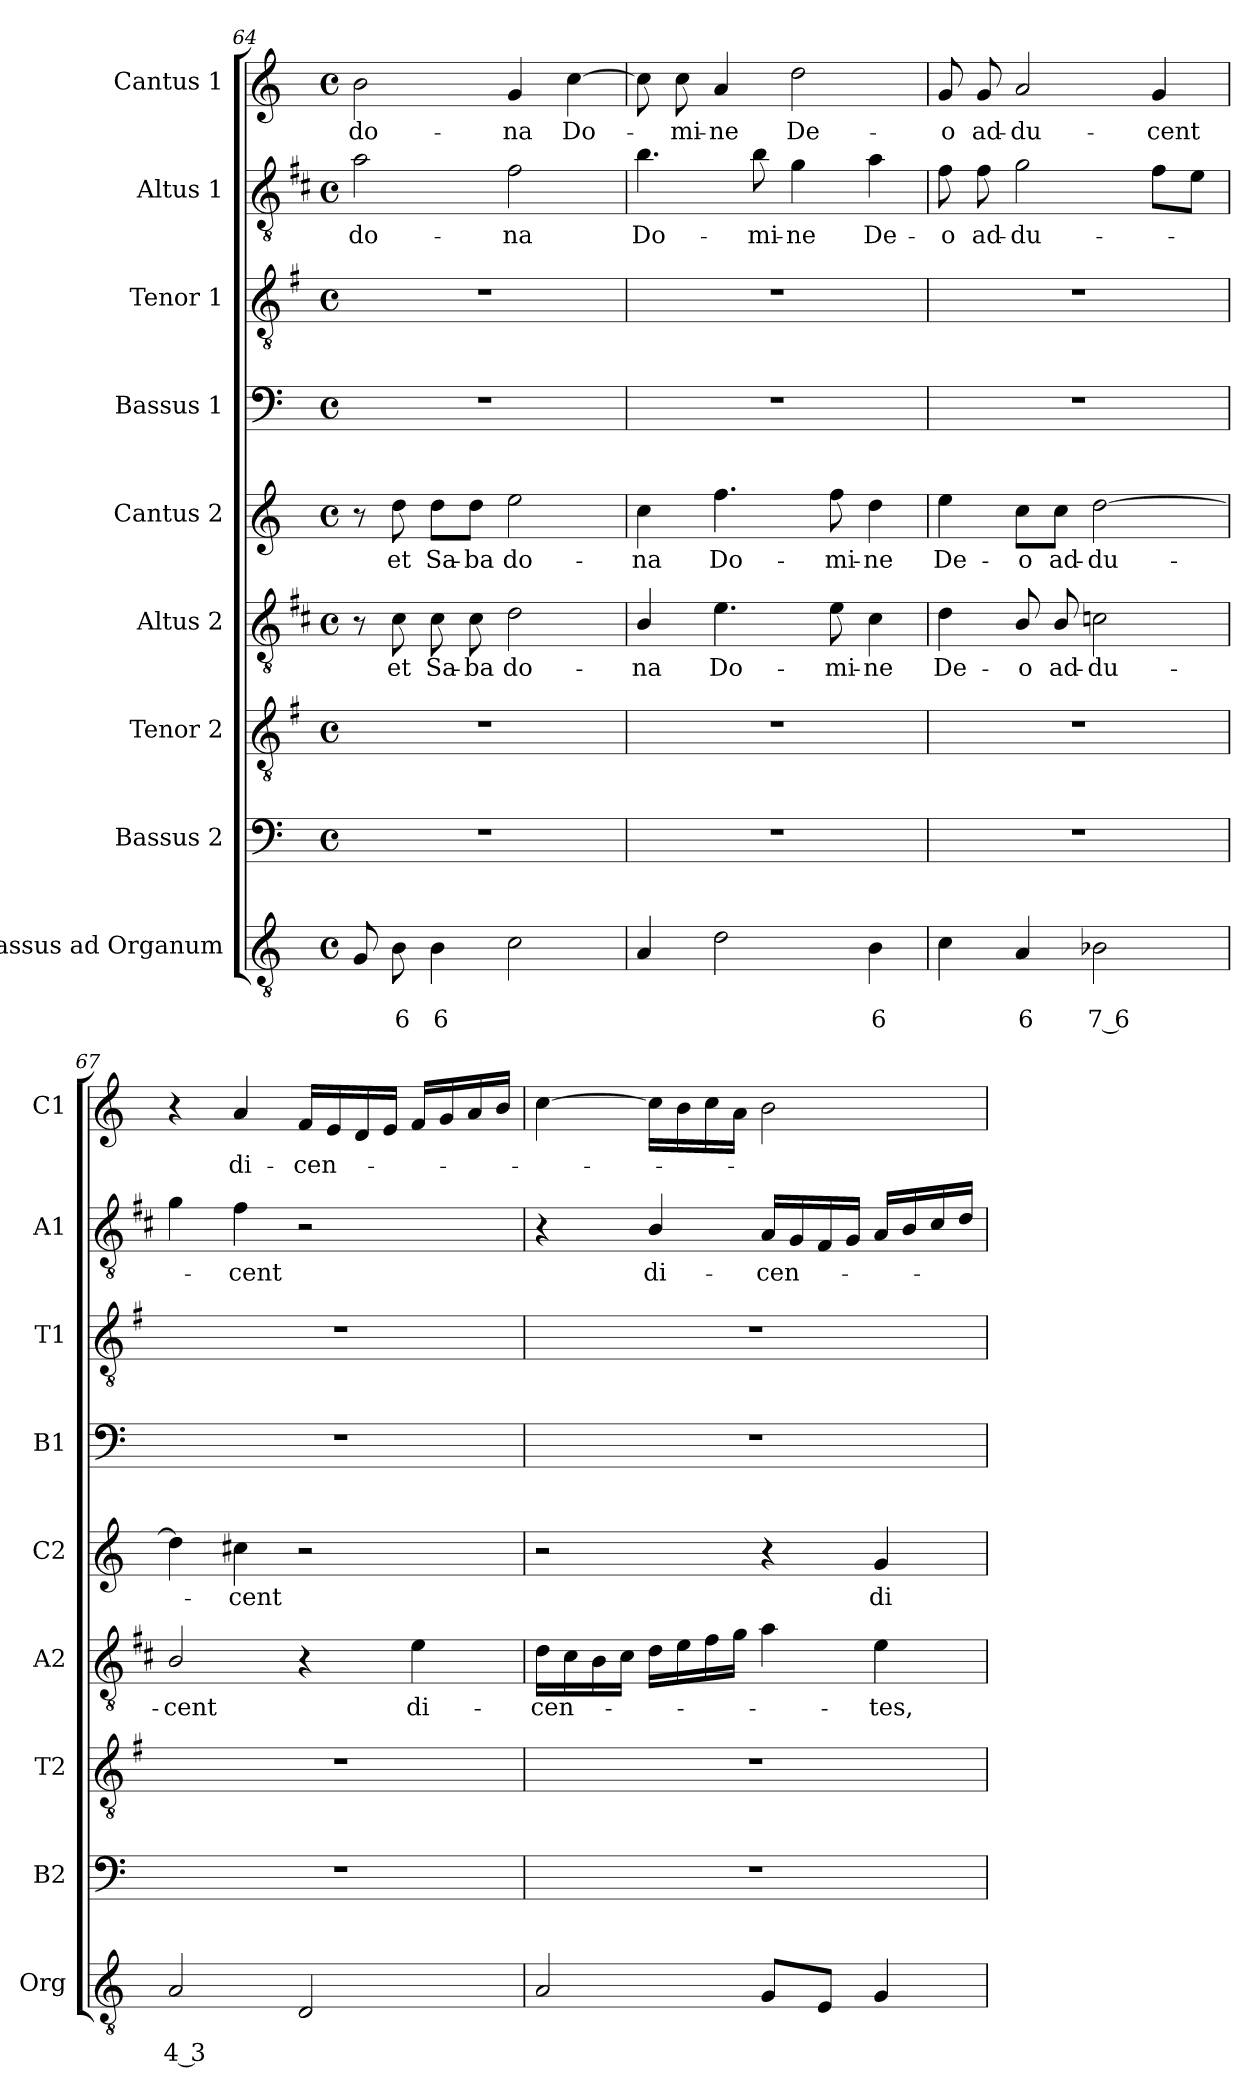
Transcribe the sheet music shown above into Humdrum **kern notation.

**kern	**text	**text	**kern	**kern	**kern	**text	**kern	**text	**kern	**kern	**kern	**text	**kern	**text
*part9	*part9	*part9	*part8	*part7	*part6	*part6	*part5	*part5	*part4	*part3	*part2	*part2	*part1	*part1
*staff9	*staff9	*staff9	*staff8	*staff7	*staff6	*staff6	*staff5	*staff5	*staff4	*staff3	*staff2	*staff2	*staff1	*staff1
*I"Bassus ad Organum	*	*	*I"Bassus 2	*I"Tenor 2	*I"Altus 2	*	*I"Cantus 2	*	*I"Bassus 1	*I"Tenor 1	*I"Altus 1	*	*I"Cantus 1	*
*I'Org	*	*	*I'B2	*I'T2	*I'A2	*	*I'C2	*	*I'B1	*I'T1	*I'A1	*	*I'C1	*
*clefGv2	*	*	*clefF4	*clefGv2	*clefGv2	*	*clefG2	*	*clefF4	*clefGv2	*clefGv2	*	*clefG2	*
*	*	*	*	*ITrd4c7	*ITrd1c2	*	*	*	*	*ITrd4c7	*ITrd1c2	*	*	*
*k[]	*	*	*k[]	*k[]	*k[]	*	*k[]	*	*k[]	*k[]	*k[]	*	*k[]	*
*C:	*	*	*C:	*C:	*C:	*	*C:	*	*C:	*C:	*C:	*	*C:	*
*M4/4	*	*	*M4/4	*M4/4	*M4/4	*	*M4/4	*	*M4/4	*M4/4	*M4/4	*	*M4/4	*
*met(c)	*	*	*met(c)	*met(c)	*met(c)	*	*met(c)	*	*met(c)	*met(c)	*met(c)	*	*met(c)	*
=64	=64	=64	=64	=64	=64	=64	=64	=64	=64	=64	=64	=64	=64	=64
!	!	!	!	!	!	!	!	!	!	!	!	!LO:LY:b	!	!LO:LY:b
8G/	.	.	1r	1r	8r	.	8r	.	1r	1r	2g\	do-	2b\	do-
!	!	!LO:LY:b	!	!	!	!LO:LY:b	!	!LO:LY:b	!	!	!	!	!	!
8B\	.	6	.	.	8B\	et	8dd\	et	.	.	.	.	.	.
!	!	!LO:LY:b	!	!	!	!LO:LY:b	!	!LO:LY:b	!	!	!	!	!	!
4B\	.	6	.	.	8B\	Sa-	8dd\L	Sa-	.	.	.	.	.	.
!	!	!	!	!	!	!LO:LY:b	!	!LO:LY:b	!	!	!	!	!	!
.	.	.	.	.	8B\	-ba	8dd\J	-ba	.	.	.	.	.	.
!	!	!	!	!	!	!LO:LY:b	!	!LO:LY:b	!	!	!	!LO:LY:b	!	!LO:LY:b
2c\	.	.	.	.	2c\	do-	2ee\	do-	.	.	2e\	-na	4g/	-na
!	!	!	!	!	!	!	!	!	!	!	!	!	!	!LO:LY:b
.	.	.	.	.	.	.	.	.	.	.	.	.	[4cc\	Do-
=65	=65	=65	=65	=65	=65	=65	=65	=65	=65	=65	=65	=65	=65	=65
!	!	!	!	!	!	!LO:LY:b	!	!LO:LY:b	!	!	!	!LO:LY:b	!	!
4A/	.	.	1r	1r	4A/	-na	4cc\	-na	1r	1r	4.a\	Do-	8cc\]	.
!	!	!	!	!	!	!	!	!	!	!	!	!	!	!LO:LY:b
.	.	.	.	.	.	.	.	.	.	.	.	.	8cc\	-mi-
!	!	!	!	!	!	!LO:LY:b	!	!LO:LY:b	!	!	!	!	!	!LO:LY:b
2d\	.	.	.	.	4.d\	Do-	4.ff\	Do-	.	.	.	.	4a/	-ne
!	!	!	!	!	!	!	!	!	!	!	!	!LO:LY:b	!	!
.	.	.	.	.	.	.	.	.	.	.	8a\	-mi-	.	.
!	!	!	!	!	!	!	!	!	!	!	!	!LO:LY:b	!	!LO:LY:b
.	.	.	.	.	.	.	.	.	.	.	4f\	-ne	2dd\	De-
!	!	!	!	!	!	!LO:LY:b	!	!LO:LY:b	!	!	!	!	!	!
.	.	.	.	.	8d\	-mi-	8ff\	-mi-	.	.	.	.	.	.
!	!	!LO:LY:b	!	!	!	!LO:LY:b	!	!LO:LY:b	!	!	!	!LO:LY:b	!	!
4B\	.	6	.	.	4B\	-ne	4dd\	-ne	.	.	4g\	De-	.	.
=66	=66	=66	=66	=66	=66	=66	=66	=66	=66	=66	=66	=66	=66	=66
!	!	!	!	!	!	!LO:LY:b	!	!LO:LY:b	!	!	!	!LO:LY:b	!	!LO:LY:b
4c\	.	.	1r	1r	4c\	De-	4ee\	De-	1r	1r	8e\	-o	8g/	-o
!	!	!	!	!	!	!	!	!	!	!	!	!LO:LY:b	!	!LO:LY:b
.	.	.	.	.	.	.	.	.	.	.	8e\	ad-	8g/	ad-
!	!	!LO:LY:b	!	!	!	!LO:LY:b	!	!LO:LY:b	!	!	!	!LO:LY:b	!	!LO:LY:b
4A/	.	6	.	.	8A/	-o	8cc\L	-o	.	.	2f\	-du-	2a/	-du-
!	!	!	!	!	!	!LO:LY:b	!	!LO:LY:b	!	!	!	!	!	!
.	.	.	.	.	8A/	ad-	8cc\J	ad-	.	.	.	.	.	.
!	!	!LO:LY:b	!	!	!	!LO:LY:b	!	!LO:LY:b	!	!	!	!	!	!
2B-X\	.	7 6	.	.	2B-X\	-du-	[2dd\	-du-	.	.	.	.	.	.
!	!	!	!	!	!	!	!	!	!	!	!	!	!	!LO:LY:b
.	.	.	.	.	.	.	.	.	.	.	8e\L	.	4g/	-cent
.	.	.	.	.	.	.	.	.	.	.	8d\J	.	.	.
=67	=67	=67	=67	=67	=67	=67	=67	=67	=67	=67	=67	=67	=67	=67
!	!	!LO:LY:b	!	!	!	!LO:LY:b	!	!	!	!	!	!	!	!
2A/	.	4 3	1r	1r	2A/	-cent	4dd\]	.	1r	1r	4f\	.	4r	.
!	!	!	!	!	!	!	!	!LO:LY:b	!	!	!	!LO:LY:b	!	!LO:LY:b
.	.	.	.	.	.	.	4cc#X\	-cent	.	.	4e\	-cent	4a/	di-
!	!	!	!	!	!	!	!	!	!	!	!	!	!	!LO:LY:b
2D/	.	.	.	.	4r	.	2r	.	.	.	2r	.	16f/LL	-cen-
.	.	.	.	.	.	.	.	.	.	.	.	.	16e/	.
.	.	.	.	.	.	.	.	.	.	.	.	.	16d/	.
.	.	.	.	.	.	.	.	.	.	.	.	.	16e/JJ	.
!	!	!	!	!	!	!LO:LY:b	!	!	!	!	!	!	!	!
.	.	.	.	.	4d\	di-	.	.	.	.	.	.	16f/LL	.
.	.	.	.	.	.	.	.	.	.	.	.	.	16g/	.
.	.	.	.	.	.	.	.	.	.	.	.	.	16a/	.
.	.	.	.	.	.	.	.	.	.	.	.	.	16b/JJ	.
!!LO:PB:g=z
=68	=68	=68	=68	=68	=68	=68	=68	=68	=68	=68	=68	=68	=68	=68
!	!	!	!	!	!	!LO:LY:b	!	!	!	!	!	!	!	!
2A/	.	.	1r	1r	16c\LL	-cen-	2r	.	1r	1r	4r	.	[4cc\	.
.	.	.	.	.	16B\	.	.	.	.	.	.	.	.	.
.	.	.	.	.	16A\	.	.	.	.	.	.	.	.	.
.	.	.	.	.	16B\JJ	.	.	.	.	.	.	.	.	.
!	!	!	!	!	!	!	!	!	!	!	!	!LO:LY:b	!	!
.	.	.	.	.	16c\LL	.	.	.	.	.	4A/	di-	16cc\LL]	.
.	.	.	.	.	16d\	.	.	.	.	.	.	.	16b\	.
.	.	.	.	.	16e\	.	.	.	.	.	.	.	16cc\	.
.	.	.	.	.	16f\JJ	.	.	.	.	.	.	.	16a\JJ	.
!	!	!	!	!	!	!	!	!	!	!	!	!LO:LY:b	!	!
8G/L	.	.	.	.	4g\	.	4r	.	.	.	16G/LL	-cen-	2b\	.
.	.	.	.	.	.	.	.	.	.	.	16F/	.	.	.
8E/J	.	.	.	.	.	.	.	.	.	.	16E/	.	.	.
.	.	.	.	.	.	.	.	.	.	.	16F/JJ	.	.	.
!	!	!	!	!	!	!LO:LY:b	!	!LO:LY:b	!	!	!	!	!	!
4G/	.	.	.	.	4d\	-tes,	4g/	di-	.	.	16G/LL	.	.	.
.	.	.	.	.	.	.	.	.	.	.	16A/	.	.	.
.	.	.	.	.	.	.	.	.	.	.	16B/	.	.	.
.	.	.	.	.	.	.	.	.	.	.	16c/JJ	.	.	.
=	=	=	=	=	=	=	=	=	=	=	=	=	=	=
*-	*-	*-	*-	*-	*-	*-	*-	*-	*-	*-	*-	*-	*-	*-
